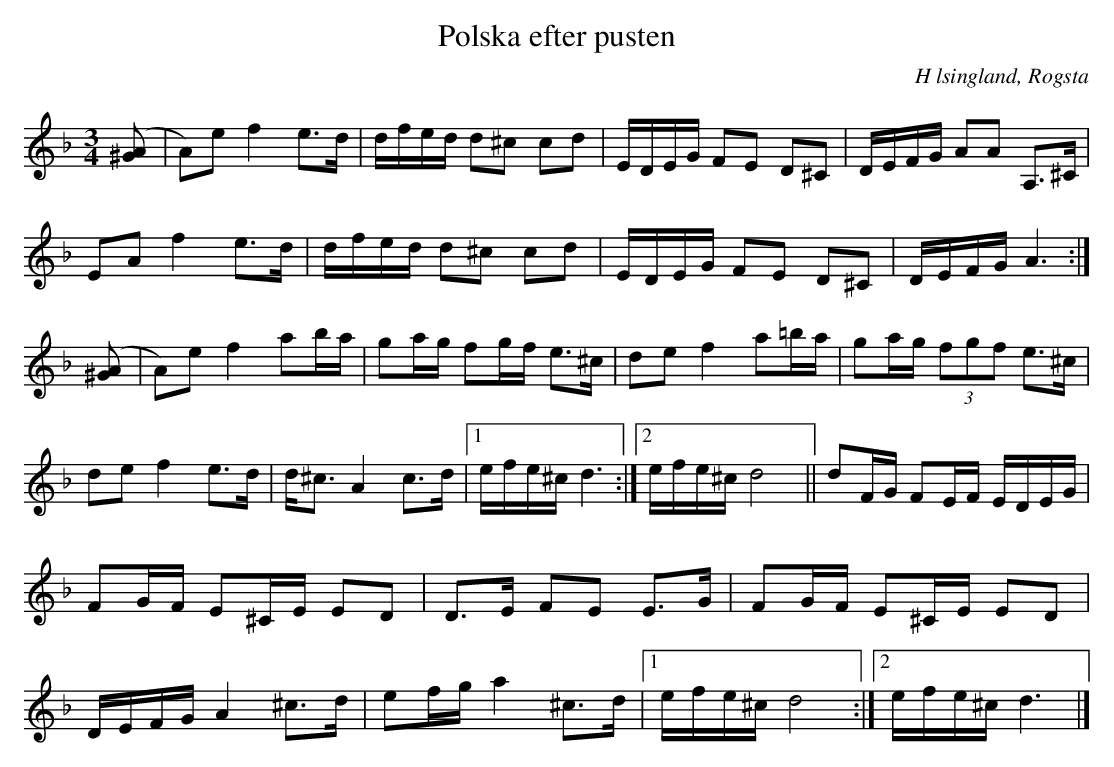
X:1
T:Polska efter pusten
O:H lsingland, Rogsta
M:3/4
L:1/8
K:Dm
([^GA] | A)e f2 e>d | d/f/e/d/ d^c cd | E/D/E/G/ FE D^C | D/E/F/G/ AA A,>^C | EA f2 e>d | d/f/e/d/ d^c cd | E/D/E/G/ FE D^C | D/E/F/G/ A3 :| ([^GA] | A)e f2 ab/a/ | ga/g/ fg/f/ e>^c | de f2 a=b/a/ | ga/g/ (3fgf e>^c | de f2 e>d | d<^c A2 c>d |1 e/f/e/^c/ d3 :|2 e/f/e/^c/ d4 || dF/G/ FE/F/ E/D/E/G/ | FG/F/ E^C/E/ ED | D>E FE E>G | FG/F/ E^C/E/ ED | D/E/F/G/ A2 ^c>d | ef/g/ a2 ^c>d |1 e/f/e/^c/ d4 :|2 e/f/e/^c/ d3 |]
